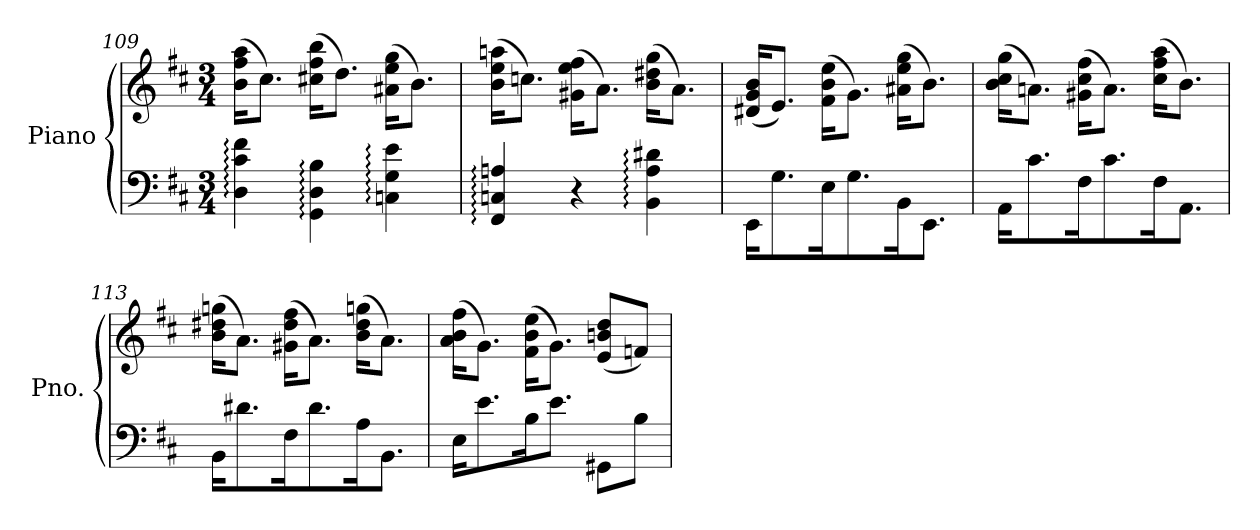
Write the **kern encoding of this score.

**kern	**kern
*part1	*part1
*staff2	*staff1
*I"Piano	*
*I'Pno.	*
*clefF4	*clefG2
*k[f#c#]	*k[f#c#]
*M3/4	*M3/4
=109	=109
4D\: 4c#\: 4f#\:	(>16b\ 16ff#\ 16aa\KL
.	8.cc#\J)
4GG\: 4D\: 4B\:	(>16cc#X\ 16ff#\ 16bb\KL
.	8.dd\J)
4Cn\: 4G\: 4e\:	(>16a#X\ 16ee\ 16gg\KL
.	8.b\J)
=110	=110
4FF#/: 4Cn/: 4An/:	(>16b\ 16ee\ 16aan\KL
.	8.ccn\J)
4r	(>16g#X\ 16ee\ 16ff#\KL
.	8.a\J)
4BB\: 4A\: 4d#X\:	(>16b\ 16dd#X\ 16gg\KL
.	8.a\J)
!!LO:PB:g=z
=111	=111
16EE\KL	(<16d#X/ 16g/ 16b/KL
8.G\	8.e/J)
16E\K	(>16f#\ 16b\ 16ee\KL
8.G\	8.g\J)
16BB\K	(>16a#X\ 16ee\ 16gg\KL
8.EE\J	8.b\J)
=112	=112
16AA\KL	(>16b\ 16cc#\ 16gg\KL
8.c#\	8.an\J)
16F#\K	(>16g#X\ 16cc#\ 16ff#\KL
8.c#\	8.a\J)
16F#\K	(>16cc#\ 16ff#\ 16aa\KL
8.AA\J	8.b\J)
=113	=113
16BB\KL	(>16b\ 16dd#X\ 16ggn\KL
8.d#X\	8.a\J)
16F#\K	(>16g#X\ 16dd#\ 16ff#\KL
8.d#\	8.a\J)
16A\K	(>16b\ 16dd#\ 16ggn\KL
8.BB\J	8.a\J)
=114	=114
16E\KL	(>16a\ 16b\ 16ff#\KL
8.e\	8.g\J)
16B\K	(>16f#\ 16b\ 16ee\KL
8.e\J	8.g\J)
8GG#X\L	(<8e/ 8bn/ 8dd/L
8B\J	8fn/J)
=	=
*-	*-
